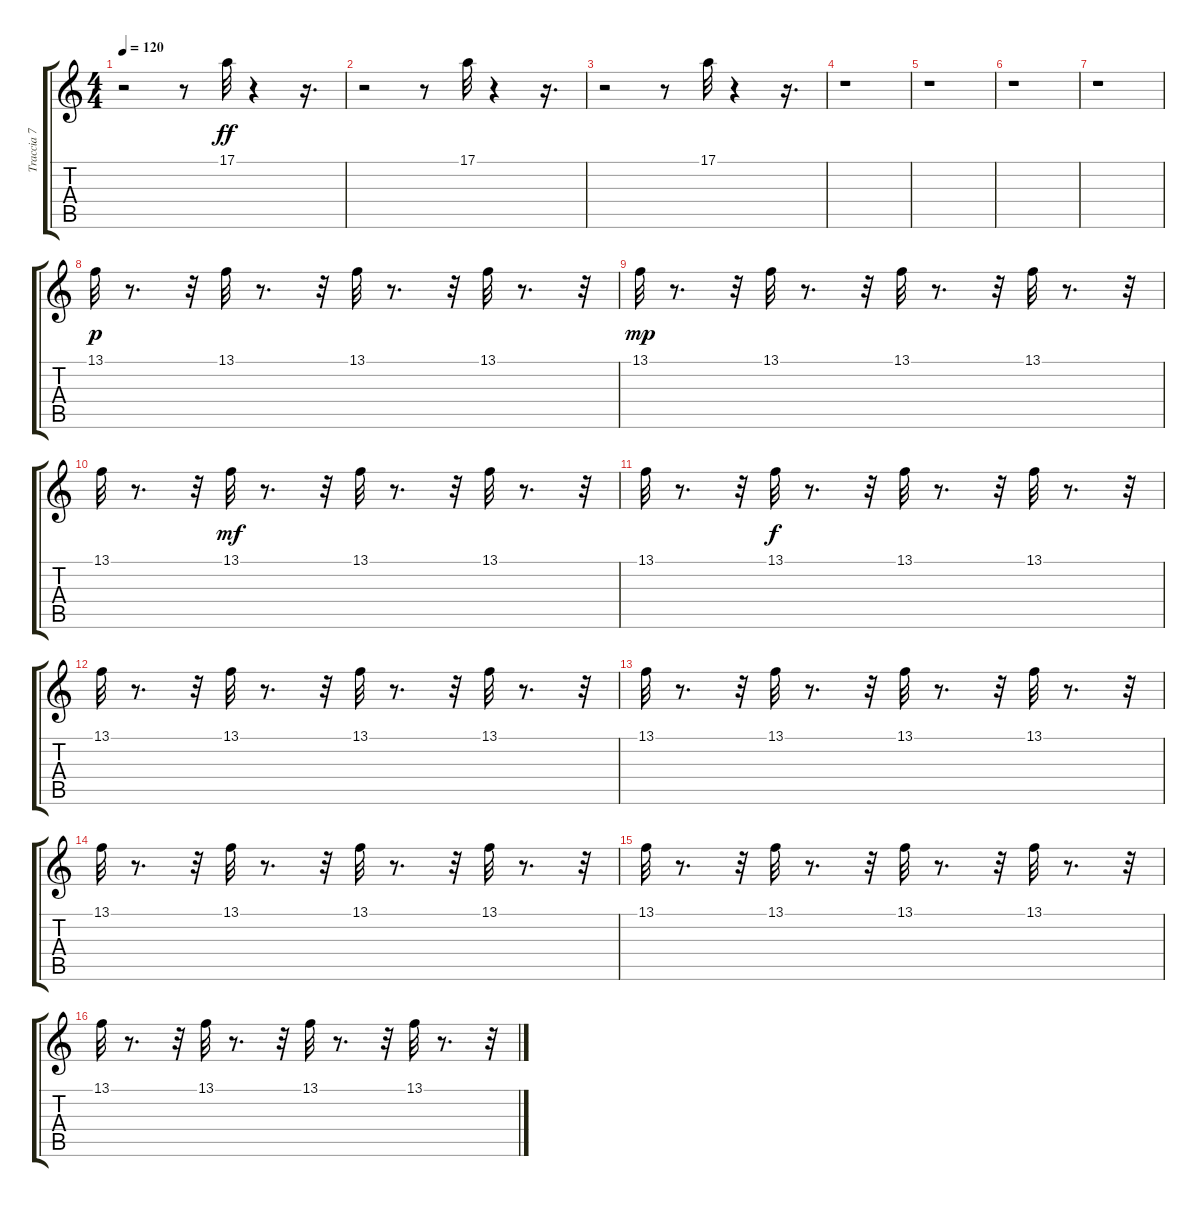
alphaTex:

\track ("Traccia 7" "Traccia 7") {instrument lead1square}
\staff {score tabs}
\tuning (E4 B3 G3 D3 A2 E2) {hide}
\ts (4 4)
\tempo 120
\clef g2
\ks c
r.2{dy ff} r.8 17.1.32 r.4 r.16{d} |
r.2 r.8 17.1.32 r.4 r.16{d} |
r.2 r.8 17.1.32 r.4 r.16{d} |
r.1 |
r.1 |
r.1 |
r.1 |
13.1.32{dy p} r.8{d} r.32 13.1.32 r.8{d} r.32 13.1.32 r.8{d} r.32 13.1.32 r.8{d} r.32 |
13.1.32{dy mp} r.8{d} r.32 13.1.32 r.8{d} r.32 13.1.32 r.8{d} r.32 13.1.32 r.8{d} r.32 |
13.1.32 r.8{d} r.32 13.1.32{dy mf} r.8{d} r.32 13.1.32 r.8{d} r.32 13.1.32 r.8{d} r.32 |
13.1.32 r.8{d} r.32 13.1.32{dy f} r.8{d} r.32 13.1.32 r.8{d} r.32 13.1.32 r.8{d} r.32 |
13.1.32 r.8{d} r.32 13.1.32 r.8{d} r.32 13.1.32 r.8{d} r.32 13.1.32 r.8{d} r.32 |
13.1.32 r.8{d} r.32 13.1.32 r.8{d} r.32 13.1.32 r.8{d} r.32 13.1.32 r.8{d} r.32 |
13.1.32 r.8{d} r.32 13.1.32 r.8{d} r.32 13.1.32 r.8{d} r.32 13.1.32 r.8{d} r.32 |
13.1.32 r.8{d} r.32 13.1.32 r.8{d} r.32 13.1.32 r.8{d} r.32 13.1.32 r.8{d} r.32 |
13.1.32 r.8{d} r.32 13.1.32 r.8{d} r.32 13.1.32 r.8{d} r.32 13.1.32 r.8{d} r.32
